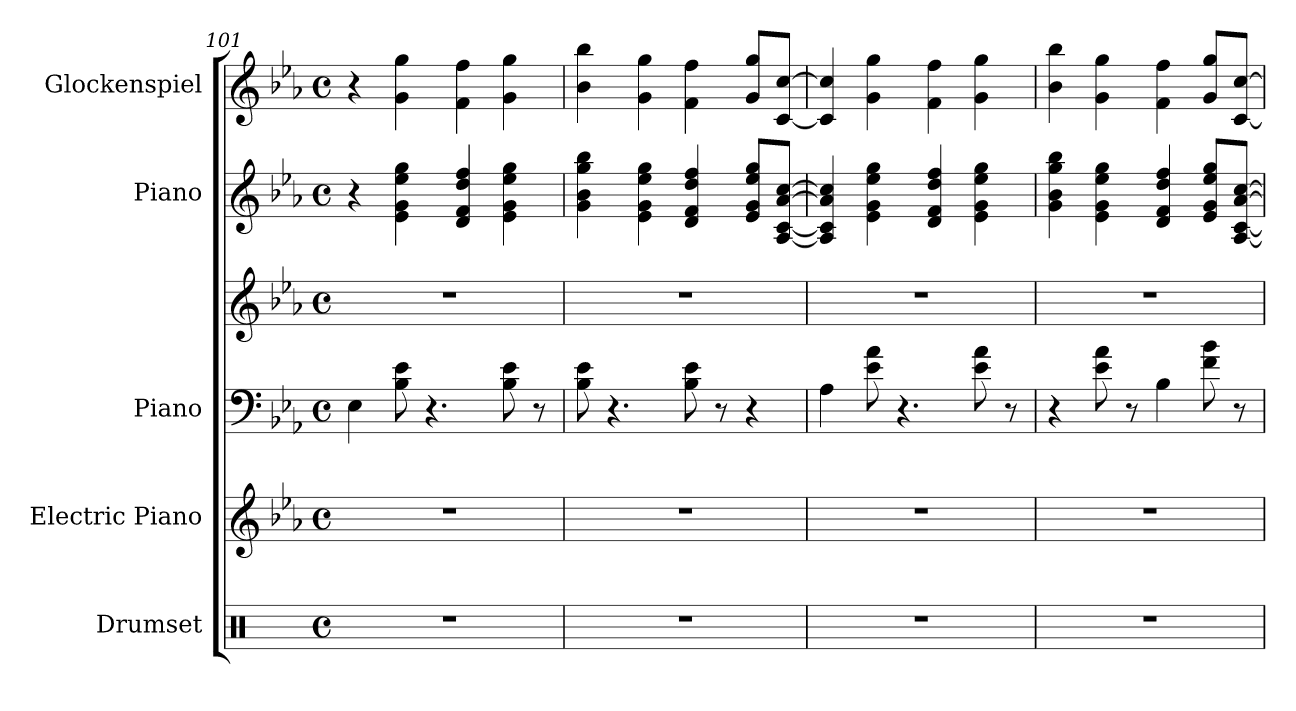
**kern	**kern	**kern	**kern	**kern	**kern
*part5	*part4	*part3	*part3	*part2	*part1
*staff6	*staff5	*staff4	*staff3	*staff2	*staff1
*I"Drumset	*I"Electric Piano	*I"Piano	*	*I"Piano	*I"Glockenspiel
*I'Drs.	*I'El. Pno.	*I'Pno.	*	*I'Pno.	*I'Glk.
*clefX	*clefG2	*clefF4	*clefG2	*clefG2	*clefG2
*	*	*	*	*	*ITrd-14c-24
*k[]	*k[b-e-a-]	*k[b-e-a-]	*k[b-e-a-]	*k[b-e-a-]	*k[b-e-a-]
*M4/4	*M4/4	*M4/4	*M4/4	*M4/4	*M4/4
*met(c)	*met(c)	*met(c)	*met(c)	*met(c)	*met(c)
=101	=101	=101	=101	=101	=101
1r	1r	4E-\	1r	4r	4r
.	.	8B-\ 8e-\	.	4e-\ 4g\ 4ee-\ 4gg\	4ggg\ 4gggg\
.	.	4.r	.	.	.
.	.	.	.	4d/ 4f/ 4dd/ 4ff/	4fff\ 4ffff\
.	.	8B-\ 8e-\	.	4e-\ 4g\ 4ee-\ 4gg\	4ggg\ 4gggg\
.	.	8r	.	.	.
=102	=102	=102	=102	=102	=102
1r	1r	8B-\ 8e-\	1r	4g\ 4b-\ 4gg\ 4bb-\	4bbb-\ 4bbbb-\
.	.	4.r	.	.	.
.	.	.	.	4e-\ 4g\ 4ee-\ 4gg\	4ggg\ 4gggg\
.	.	8B-\ 8e-\	.	4d/ 4f/ 4dd/ 4ff/	4fff\ 4ffff\
.	.	8r	.	.	.
.	.	4r	.	8e-/ 8g/ 8ee-/ 8gg/L	8ggg/ 8gggg/L
.	.	.	.	[8A-/ [8c/ [8a-/ [8cc/J	[8ccc/ [8cccc/J
=103	=103	=103	=103	=103	=103
1r	1r	4A-\	1r	4A-/] 4c/] 4a-/] 4cc/]	4ccc/] 4cccc/]
.	.	8e-\ 8a-\	.	4e-\ 4g\ 4ee-\ 4gg\	4ggg\ 4gggg\
.	.	4.r	.	.	.
.	.	.	.	4d/ 4f/ 4dd/ 4ff/	4fff\ 4ffff\
.	.	8e-\ 8a-\	.	4e-\ 4g\ 4ee-\ 4gg\	4ggg\ 4gggg\
.	.	8r	.	.	.
=104	=104	=104	=104	=104	=104
1r	1r	4r	1r	4g\ 4b-\ 4gg\ 4bb-\	4bbb-\ 4bbbb-\
.	.	8e-\ 8a-\	.	4e-\ 4g\ 4ee-\ 4gg\	4ggg\ 4gggg\
.	.	8r	.	.	.
.	.	4B-\	.	4d/ 4f/ 4dd/ 4ff/	4fff\ 4ffff\
.	.	8f\ 8b-\	.	8e-/ 8g/ 8ee-/ 8gg/L	8ggg/ 8gggg/L
.	.	8r	.	[8A-/ [8c/ [8a-/ [8cc/J	[8ccc/ [8cccc/J
=	=	=	=	=	=
*-	*-	*-	*-	*-	*-
